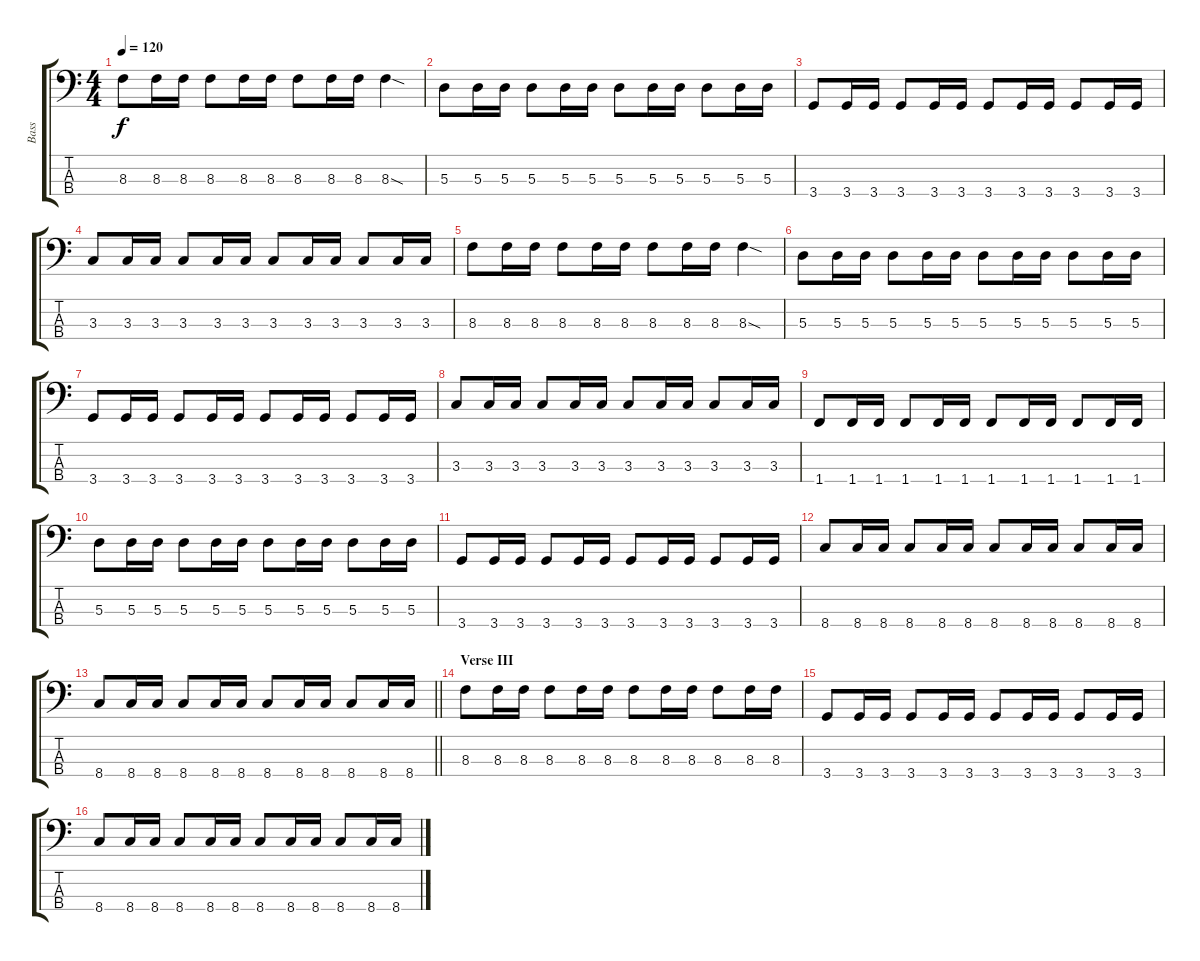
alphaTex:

\track ("Bass" "Bass") {instrument electricbasspick}
\staff {score tabs}
\tuning (G2 D2 A1 E1) {hide}
\ts (4 4)
\tempo 120
\clef f4
\ks c
8.3.8{dy f} 8.3.16 8.3.16 8.3.8 8.3.16 8.3.16 8.3.8 8.3.16 8.3.16 8.3{sod}.4 |
5.3.8 5.3.16 5.3.16 5.3.8 5.3.16 5.3.16 5.3.8 5.3.16 5.3.16 5.3.8 5.3.16 5.3.16 |
3.4.8 3.4.16 3.4.16 3.4.8 3.4.16 3.4.16 3.4.8 3.4.16 3.4.16 3.4.8 3.4.16 3.4.16 |
3.3.8 3.3.16 3.3.16 3.3.8 3.3.16 3.3.16 3.3.8 3.3.16 3.3.16 3.3.8 3.3.16 3.3.16 |
8.3.8 8.3.16 8.3.16 8.3.8 8.3.16 8.3.16 8.3.8 8.3.16 8.3.16 8.3{sod}.4 |
5.3.8 5.3.16 5.3.16 5.3.8 5.3.16 5.3.16 5.3.8 5.3.16 5.3.16 5.3.8 5.3.16 5.3.16 |
3.4.8 3.4.16 3.4.16 3.4.8 3.4.16 3.4.16 3.4.8 3.4.16 3.4.16 3.4.8 3.4.16 3.4.16 |
3.3.8 3.3.16 3.3.16 3.3.8 3.3.16 3.3.16 3.3.8 3.3.16 3.3.16 3.3.8 3.3.16 3.3.16 |
1.4.8 1.4.16 1.4.16 1.4.8 1.4.16 1.4.16 1.4.8 1.4.16 1.4.16 1.4.8 1.4.16 1.4.16 |
5.3.8 5.3.16 5.3.16 5.3.8 5.3.16 5.3.16 5.3.8 5.3.16 5.3.16 5.3.8 5.3.16 5.3.16 |
3.4.8 3.4.16 3.4.16 3.4.8 3.4.16 3.4.16 3.4.8 3.4.16 3.4.16 3.4.8 3.4.16 3.4.16 |
8.4.8 8.4.16 8.4.16 8.4.8 8.4.16 8.4.16 8.4.8 8.4.16 8.4.16 8.4.8 8.4.16 8.4.16 |
\barLineRight lightlight
8.4.8 8.4.16 8.4.16 8.4.8 8.4.16 8.4.16 8.4.8 8.4.16 8.4.16 8.4.8 8.4.16 8.4.16 |
\section ("" "Verse III")
8.3.8 8.3.16 8.3.16 8.3.8 8.3.16 8.3.16 8.3.8 8.3.16 8.3.16 8.3.8 8.3.16 8.3.16 |
3.4.8 3.4.16 3.4.16 3.4.8 3.4.16 3.4.16 3.4.8 3.4.16 3.4.16 3.4.8 3.4.16 3.4.16 |
8.4.8 8.4.16 8.4.16 8.4.8 8.4.16 8.4.16 8.4.8 8.4.16 8.4.16 8.4.8 8.4.16 8.4.16
